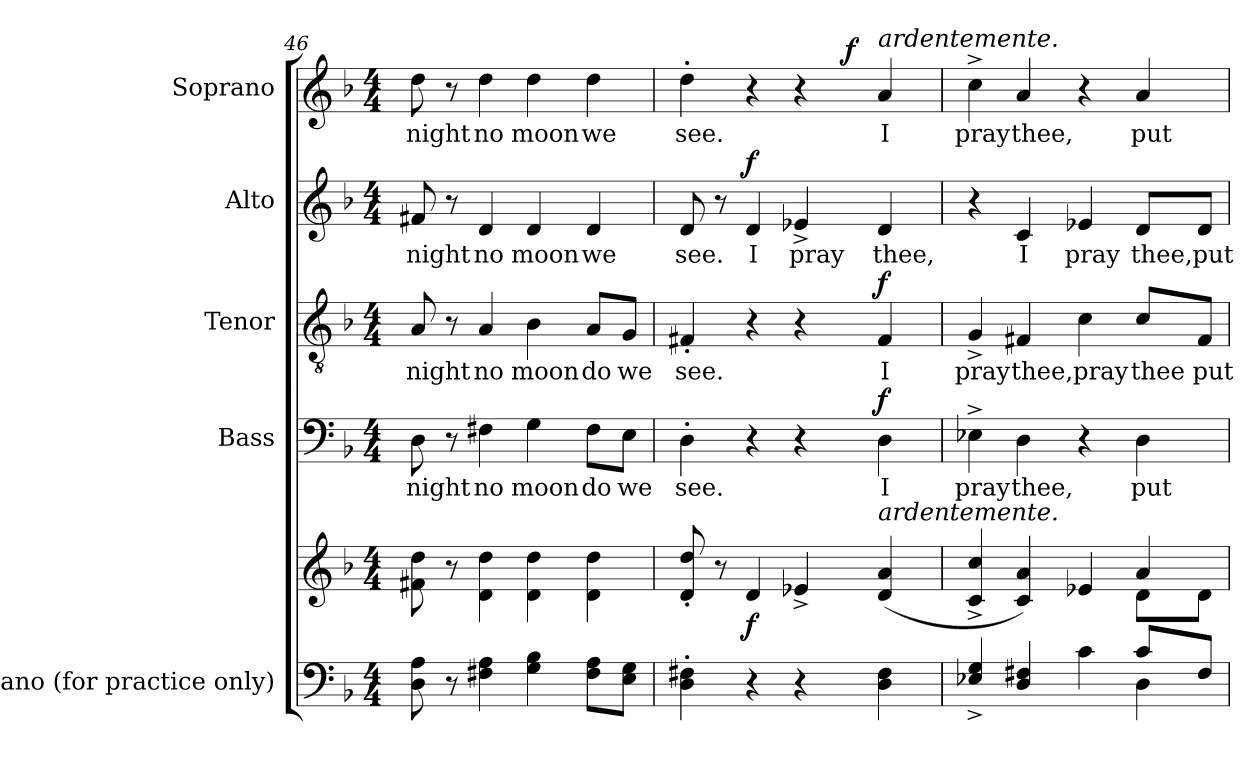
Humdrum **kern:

**kern	**kern	**dynam	**kern	**text	**dynam	**kern	**text	**dynam	**kern	**text	**dynam	**kern	**text	**dynam
*part5	*part5	*part5	*part4	*part4	*part4	*part3	*part3	*part3	*part2	*part2	*part2	*part1	*part1	*part1
*staff6	*staff5	*staff5/6	*staff4	*staff4	*staff4	*staff3	*staff3	*staff3	*staff2	*staff2	*staff2	*staff1	*staff1	*staff1
*I"Piano (for  practice only)	*	*	*I"Bass	*	*	*I"Tenor	*	*	*I"Alto	*	*	*I"Soprano	*	*
*I'Pno.	*	*	*I'B.	*	*	*I'T.	*	*	*I'A.	*	*	*I'S.	*	*
*clefF4	*clefG2	*	*clefF4	*	*	*clefGv2	*	*	*clefG2	*	*	*clefG2	*	*
*	*	*	*	*	*	*ITrd7c12	*	*	*	*	*	*	*	*
*k[b-]	*k[b-]	*	*k[b-]	*	*	*k[b-]	*	*	*k[b-]	*	*	*k[b-]	*	*
*F:	*F:	*	*F:	*	*	*F:	*	*	*F:	*	*	*F:	*	*
*M4/4	*M4/4	*	*M4/4	*	*	*M4/4	*	*	*M4/4	*	*	*M4/4	*	*
=46	=46	=46	=46	=46	=46	=46	=46	=46	=46	=46	=46	=46	=46	=46
!	!	!	!	!LO:LY:b:color=#000000	!	!	!	!	!	!	!	!	!	!
!	!	!	!	!	!	!	!LO:LY:b:color=#000000	!	!	!	!	!	!	!
!	!	!	!	!	!	!	!	!	!	!LO:LY:b:color=#000000	!	!	!	!
!	!	!	!	!	!	!	!	!	!	!	!	!	!LO:LY:b:color=#000000	!
8Di\ 8Ai	8f#Xi\ 8ddi	.	8Di\	-night	.	8AAi/	-night	.	8f#Xi/	-night	.	8ddi\	-night	.
8r	8r	.	8r	.	.	8r	.	.	8r	.	.	8r	.	.
!	!	!	!	!LO:LY:b:color=#000000	!	!	!	!	!	!	!	!	!	!
!	!	!	!	!	!	!	!LO:LY:b:color=#000000	!	!	!	!	!	!	!
!	!	!	!	!	!	!	!	!	!	!LO:LY:b:color=#000000	!	!	!	!
!	!	!	!	!	!	!	!	!	!	!	!	!	!LO:LY:b:color=#000000	!
4F#Xi\ 4Ai	4di\ 4ddi	.	4F#Xi\	no	.	4AAi/	no	.	4di/	no	.	4ddi\	no	.
!	!	!	!	!LO:LY:b:color=#000000	!	!	!	!	!	!	!	!	!	!
!	!	!	!	!	!	!	!LO:LY:b:color=#000000	!	!	!	!	!	!	!
!	!	!	!	!	!	!	!	!	!	!LO:LY:b:color=#000000	!	!	!	!
!	!	!	!	!	!	!	!	!	!	!	!	!	!LO:LY:b:color=#000000	!
4Gi\ 4B-i	4di\ 4ddi	.	4Gi\	moon	.	4BB-i\	moon	.	4di/	moon	.	4ddi\	moon	.
!	!	!	!	!LO:LY:b:color=#000000	!	!	!	!	!	!	!	!	!	!
!	!	!	!	!	!	!	!LO:LY:b:color=#000000	!	!	!	!	!	!	!
!	!	!	!	!	!	!	!	!	!	!LO:LY:b:color=#000000	!	!	!	!
!	!	!	!	!	!	!	!	!	!	!	!	!	!LO:LY:b:color=#000000	!
8F#i\ 8AiL	4di\ 4ddi	.	8F#i\L	do	.	8AAi/L	do	.	4di/	we	.	4ddi\	we	.
!	!	!	!	!LO:LY:b:color=#000000	!	!	!	!	!	!	!	!	!	!
!	!	!	!	!	!	!	!LO:LY:b:color=#000000	!	!	!	!	!	!	!
8Ei\ 8GiJ	.	.	8Ei\J	we	.	8GGi/J	we	.	.	.	.	.	.	.
=47	=47	=47	=47	=47	=47	=47	=47	=47	=47	=47	=47	=47	=47	=47
!	!	!	!	!LO:LY:b:color=#000000	!	!	!	!	!	!	!	!	!	!
!	!	!	!	!	!	!	!LO:LY:b:color=#000000	!	!	!	!	!	!	!
!	!	!	!	!	!	!	!	!	!	!LO:LY:b:color=#000000	!	!	!	!
!	!	!	!	!	!	!	!	!	!	!	!	!	!LO:LY:b:color=#000000	!
*	*	*	*	*	*	*	*	*	*	*	*	*^	*	*
4Di\' 4F#Xi'	8di/' 8ddi'	.	4D'i\	see.	.	4FF#X'i/	see.	.	8di/	see.	.	4dd'i\	2ryy	see.	.
.	8r	.	.	.	.	.	.	.	8r	.	.	.	.	.	.
!	!	!	!	!	!	!	!	!	!	!LO:LY:b:color=#000000	!	!	!	!	!
4r	4di/	f	4r	.	.	4r	.	.	4di/	I	f	4r	.	.	.
!	!	!	!	!	!	!	!	!	!	!LO:LY:b:color=#000000	!	!	!	!	!
4r	4e-X^i/	.	4r	.	.	4r	.	.	4e-X^i/	pray	.	4r	16ryy	.	.
.	.	.	.	.	.	.	.	.	.	.	.	.	32ryy	.	.
.	.	.	.	.	.	.	.	.	.	.	.	.	64ryy	.	.
.	.	.	.	.	.	.	.	.	.	.	.	.	128...ryy	.	.
.	.	.	.	.	.	.	.	.	.	.	.	.	4ryy	.	f
!	!	!	!	!LO:LY:b:color=#000000	!	!	!	!	!	!	!	!	!	!	!
!	!	!	!	!	!	!	!LO:LY:b:color=#000000	!	!	!	!	!	!	!	!
!	!	!	!	!	!	!	!	!	!	!LO:LY:b:color=#000000	!	!	!	!	!
!	!	!	!	!	!	!	!	!	!	!	!	!LO:TX:a:i:t=ardentemente.	!	!	!
!	!LO:TX:a:i:t=ardentemente.	!	!	!	!	!	!	!	!	!	!	!	!	!	!
!	!	!	!	!	!	!	!	!	!	!	!	!	!	!LO:LY:b:color=#000000	!
4Di\ 4F#i	(4di/ 4ai	.	4Di\	I	f	4FF#i/	I	f	4di/	thee,	.	4ai/	.	I	.
.	.	.	.	.	.	.	.	.	.	.	.	.	8ryy	.	.
.	.	.	.	.	.	.	.	.	.	.	.	.	1024ryy	.	.
*	*	*	*	*	*	*	*	*	*	*	*	*v	*v	*	*
=48	=48	=48	=48	=48	=48	=48	=48	=48	=48	=48	=48	=48	=48	=48
*^	*^	*	*	*	*	*	*	*	*	*	*	*	*	*
*	*	*	*	*	*	*	*	*	*	*	*	*	*	*^	*	*
!	!	!	!	!	!	!LO:LY:b:color=#000000	!	!	!	!	!	!	!	!	!	!	!
*	*	*	*	*	*	*	*	*	*	*	*	*	*	*v	*v	*	*
*	*	*	*	*	*	*	*	*	*	*	*	*	*	*^	*	*
!	!	!	!	!	!	!	!	!	!LO:LY:b:color=#000000	!	!	!	!	!	!	!	!
*	*	*	*	*	*	*	*	*	*	*	*	*	*	*v	*v	*	*
*	*	*	*	*	*	*	*	*	*	*	*	*	*	*^	*	*
!	!	!	!	!	!	!	!	!	!	!	!	!	!	!	!	!LO:LY:b:color=#000000	!
*	*	*	*	*	*	*	*	*	*	*	*	*	*	*v	*v	*	*
4E-Xi/^ 4Gi^	2ryy	4ci/^ 4cci^	2.ryy	.	4E-X^i\	pray	.	4GG^i/	pray	.	4r	.	.	4cc^i\	pray	.
!	!	!	!	!	!	!LO:LY:b:color=#000000	!	!	!	!	!	!	!	!	!	!
!	!	!	!	!	!	!	!	!	!LO:LY:b:color=#000000	!	!	!	!	!	!	!
!	!	!	!	!	!	!	!	!	!	!	!	!LO:LY:b:color=#000000	!	!	!	!
!	!	!	!	!	!	!	!	!	!	!	!	!	!	!	!LO:LY:b:color=#000000	!
4Di/ 4F#Xi	.	4ci/ 4ai)	.	.	4Di\	thee,	.	4FF#Xi/	thee,	.	4ci/	I	.	4ai/	thee,	.
!	!	!	!	!	!	!	!	!	!LO:LY:b:color=#000000	!	!	!	!	!	!	!
!	!	!	!	!	!	!	!	!	!	!	!	!LO:LY:b:color=#000000	!	!	!	!
4ci\	4ryy	4e-Xi/	.	.	4r	.	.	4Ci\	pray	.	4e-Xi/	pray	.	4r	.	.
!	!	!	!	!	!	!LO:LY:b:color=#000000	!	!	!	!	!	!	!	!	!	!
!	!	!	!	!	!	!	!	!	!LO:LY:b:color=#000000	!	!	!	!	!	!	!
!	!	!	!	!	!	!	!	!	!	!	!	!LO:LY:b:color=#000000	!	!	!	!
!	!	!	!	!	!	!	!	!	!	!	!	!	!	!	!LO:LY:b:color=#000000	!
8ci/L	4Di\	4ai/	8di\L	.	4Di\	put	.	8Ci/L	thee	.	8di/L	thee,	.	4ai/	put	.
!	!	!	!	!	!	!	!	!	!LO:LY:b:color=#000000	!	!	!	!	!	!	!
!	!	!	!	!	!	!	!	!	!	!	!	!LO:LY:b:color=#000000	!	!	!	!
8F#i/J	.	.	8di\J	.	.	.	.	8FF#i/J	put	.	8di/J	put	.	.	.	.
*v	*v	*	*	*	*	*	*	*	*	*	*	*	*	*	*	*
*	*v	*v	*	*	*	*	*	*	*	*	*	*	*	*	*
=	=	=	=	=	=	=	=	=	=	=	=	=	=	=
*-	*-	*-	*-	*-	*-	*-	*-	*-	*-	*-	*-	*-	*-	*-
